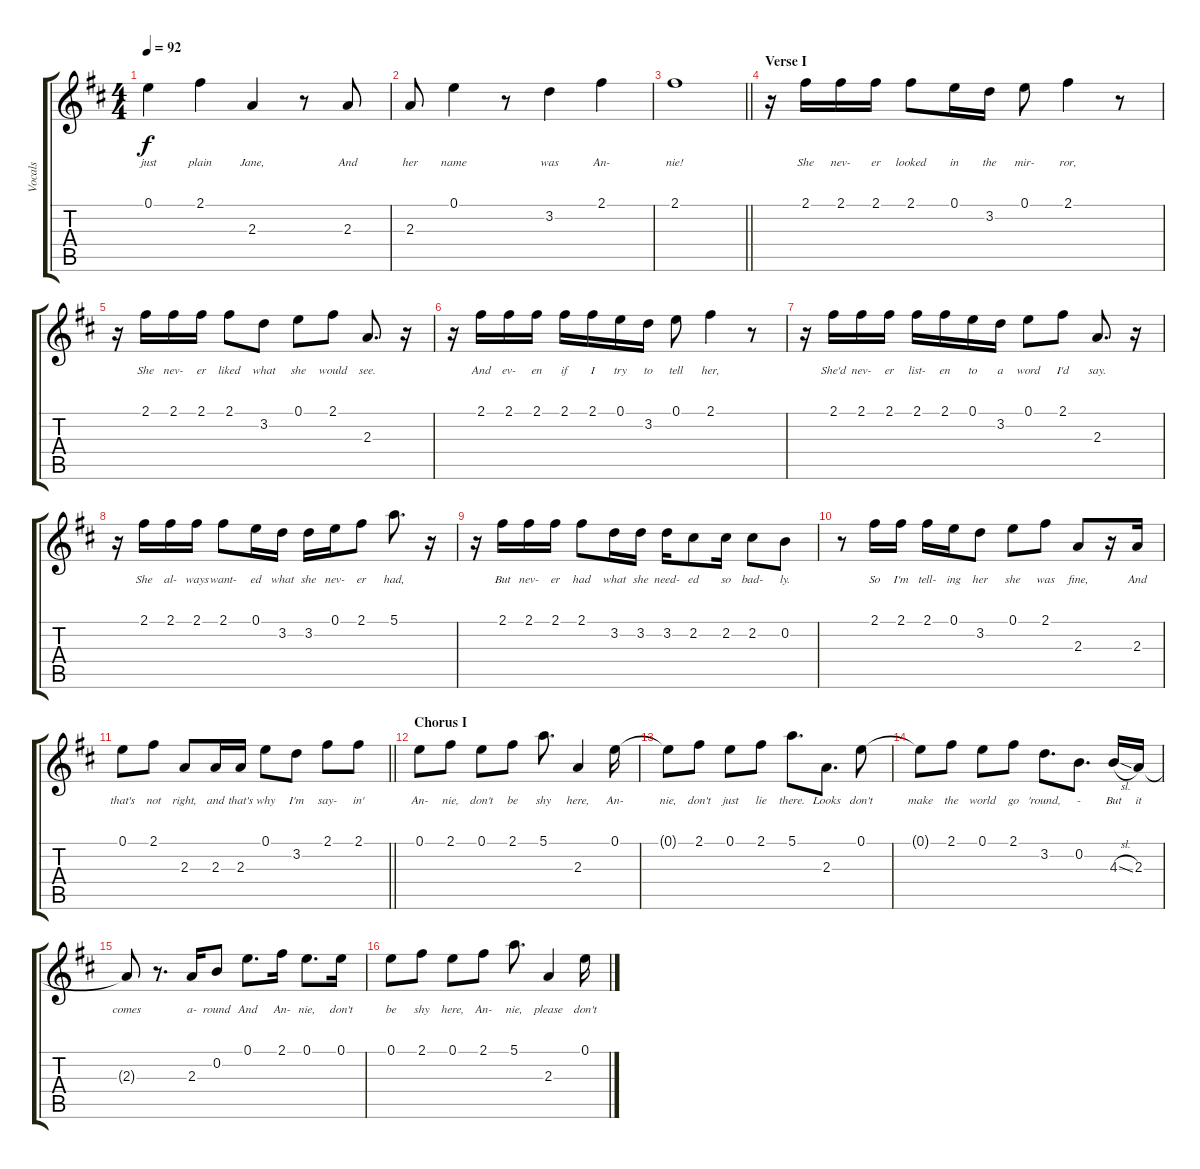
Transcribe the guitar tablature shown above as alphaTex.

\track ("Vocals" "Vocals") {instrument electricguitarclean}
\staff {score tabs}
\tuning (E4 B3 G3 D3 A2 D2) {hide}
\ts (4 4)
\tempo 92
\clef g2
\ks d
0.1.4{lyrics (0 "just") lyrics (1 "") lyrics (2 "") lyrics (3 "") lyrics (4 "") dy f} 2.1.4{lyrics (0 "plain") lyrics (1 "") lyrics (2 "") lyrics (3 "") lyrics (4 "")} 2.3.4{lyrics (0 "Jane,") lyrics (1 "") lyrics (2 "") lyrics (3 "") lyrics (4 "")} r.8 2.3.8{lyrics (0 "And") lyrics (1 "") lyrics (2 "") lyrics (3 "") lyrics (4 "")} |
2.3.8{lyrics (0 "her") lyrics (1 "") lyrics (2 "") lyrics (3 "") lyrics (4 "")} 0.1.4{lyrics (0 "name") lyrics (1 "") lyrics (2 "") lyrics (3 "") lyrics (4 "")} r.8 3.2.4{lyrics (0 "was") lyrics (1 "") lyrics (2 "") lyrics (3 "") lyrics (4 "")} 2.1.4{lyrics (0 "An-") lyrics (1 "") lyrics (2 "") lyrics (3 "") lyrics (4 "")} |
\barLineRight lightlight
2.1.1{lyrics (0 "nie!") lyrics (1 "") lyrics (2 "") lyrics (3 "") lyrics (4 "")} |
\section ("" "Verse I")
r.16 2.1.16{lyrics (0 "She") lyrics (1 "") lyrics (2 "") lyrics (3 "") lyrics (4 "")} 2.1.16{lyrics (0 "nev-") lyrics (1 "") lyrics (2 "") lyrics (3 "") lyrics (4 "")} 2.1.16{lyrics (0 "er") lyrics (1 "") lyrics (2 "") lyrics (3 "") lyrics (4 "")} 2.1.8{lyrics (0 "looked") lyrics (1 "") lyrics (2 "") lyrics (3 "") lyrics (4 "")} 0.1.16{lyrics (0 "in") lyrics (1 "") lyrics (2 "") lyrics (3 "") lyrics (4 "")} 3.2.16{lyrics (0 "the") lyrics (1 "") lyrics (2 "") lyrics (3 "") lyrics (4 "")} 0.1.8{lyrics (0 "mir-") lyrics (1 "") lyrics (2 "") lyrics (3 "") lyrics (4 "")} 2.1.4{lyrics (0 "ror,") lyrics (1 "") lyrics (2 "") lyrics (3 "") lyrics (4 "")} r.8 |
r.16 2.1.16{lyrics (0 "She") lyrics (1 "") lyrics (2 "") lyrics (3 "") lyrics (4 "")} 2.1.16{lyrics (0 "nev-") lyrics (1 "") lyrics (2 "") lyrics (3 "") lyrics (4 "")} 2.1.16{lyrics (0 "er") lyrics (1 "") lyrics (2 "") lyrics (3 "") lyrics (4 "")} 2.1.8{lyrics (0 "liked") lyrics (1 "") lyrics (2 "") lyrics (3 "") lyrics (4 "")} 3.2.8{lyrics (0 "what") lyrics (1 "") lyrics (2 "") lyrics (3 "") lyrics (4 "")} 0.1.8{lyrics (0 "she") lyrics (1 "") lyrics (2 "") lyrics (3 "") lyrics (4 "")} 2.1.8{lyrics (0 "would") lyrics (1 "") lyrics (2 "") lyrics (3 "") lyrics (4 "")} 2.3.8{d lyrics (0 "see.") lyrics (1 "") lyrics (2 "") lyrics (3 "") lyrics (4 "")} r.16 |
r.16 2.1.16{lyrics (0 "And") lyrics (1 "") lyrics (2 "") lyrics (3 "") lyrics (4 "")} 2.1.16{lyrics (0 "ev-") lyrics (1 "") lyrics (2 "") lyrics (3 "") lyrics (4 "")} 2.1.16{lyrics (0 "en") lyrics (1 "") lyrics (2 "") lyrics (3 "") lyrics (4 "")} 2.1.16{lyrics (0 "if") lyrics (1 "") lyrics (2 "") lyrics (3 "") lyrics (4 "")} 2.1.16{lyrics (0 "I") lyrics (1 "") lyrics (2 "") lyrics (3 "") lyrics (4 "")} 0.1.16{lyrics (0 "try") lyrics (1 "") lyrics (2 "") lyrics (3 "") lyrics (4 "")} 3.2.16{lyrics (0 "to") lyrics (1 "") lyrics (2 "") lyrics (3 "") lyrics (4 "")} 0.1.8{lyrics (0 "tell") lyrics (1 "") lyrics (2 "") lyrics (3 "") lyrics (4 "")} 2.1.4{lyrics (0 "her,") lyrics (1 "") lyrics (2 "") lyrics (3 "") lyrics (4 "")} r.8 |
r.16 2.1.16{lyrics (0 "She'd") lyrics (1 "") lyrics (2 "") lyrics (3 "") lyrics (4 "")} 2.1.16{lyrics (0 "nev-") lyrics (1 "") lyrics (2 "") lyrics (3 "") lyrics (4 "")} 2.1.16{lyrics (0 "er") lyrics (1 "") lyrics (2 "") lyrics (3 "") lyrics (4 "")} 2.1.16{lyrics (0 "list-") lyrics (1 "") lyrics (2 "") lyrics (3 "") lyrics (4 "")} 2.1.16{lyrics (0 "en") lyrics (1 "") lyrics (2 "") lyrics (3 "") lyrics (4 "")} 0.1.16{lyrics (0 "to") lyrics (1 "") lyrics (2 "") lyrics (3 "") lyrics (4 "")} 3.2.16{lyrics (0 "a") lyrics (1 "") lyrics (2 "") lyrics (3 "") lyrics (4 "")} 0.1.8{lyrics (0 "word") lyrics (1 "") lyrics (2 "") lyrics (3 "") lyrics (4 "")} 2.1.8{lyrics (0 "I'd") lyrics (1 "") lyrics (2 "") lyrics (3 "") lyrics (4 "")} 2.3.8{d lyrics (0 "say.") lyrics (1 "") lyrics (2 "") lyrics (3 "") lyrics (4 "")} r.16 |
r.16 2.1.16{lyrics (0 "She") lyrics (1 "") lyrics (2 "") lyrics (3 "") lyrics (4 "")} 2.1.16{lyrics (0 "al-") lyrics (1 "") lyrics (2 "") lyrics (3 "") lyrics (4 "")} 2.1.16{lyrics (0 "ways") lyrics (1 "") lyrics (2 "") lyrics (3 "") lyrics (4 "")} 2.1.8{lyrics (0 "want-") lyrics (1 "") lyrics (2 "") lyrics (3 "") lyrics (4 "")} 0.1.16{lyrics (0 "ed") lyrics (1 "") lyrics (2 "") lyrics (3 "") lyrics (4 "")} 3.2.16{lyrics (0 "what") lyrics (1 "") lyrics (2 "") lyrics (3 "") lyrics (4 "")} 3.2.16{lyrics (0 "she") lyrics (1 "") lyrics (2 "") lyrics (3 "") lyrics (4 "")} 0.1.16{lyrics (0 "nev-") lyrics (1 "") lyrics (2 "") lyrics (3 "") lyrics (4 "")} 2.1.8{lyrics (0 "er") lyrics (1 "") lyrics (2 "") lyrics (3 "") lyrics (4 "")} 5.1.8{d lyrics (0 "had,") lyrics (1 "") lyrics (2 "") lyrics (3 "") lyrics (4 "")} r.16 |
r.16 2.1.16{lyrics (0 "But") lyrics (1 "") lyrics (2 "") lyrics (3 "") lyrics (4 "")} 2.1.16{lyrics (0 "nev-") lyrics (1 "") lyrics (2 "") lyrics (3 "") lyrics (4 "")} 2.1.16{lyrics (0 "er") lyrics (1 "") lyrics (2 "") lyrics (3 "") lyrics (4 "")} 2.1.8{lyrics (0 "had") lyrics (1 "") lyrics (2 "") lyrics (3 "") lyrics (4 "")} 3.2.16{lyrics (0 "what") lyrics (1 "") lyrics (2 "") lyrics (3 "") lyrics (4 "")} 3.2.16{lyrics (0 "she") lyrics (1 "") lyrics (2 "") lyrics (3 "") lyrics (4 "")} 3.2.16{lyrics (0 "need-") lyrics (1 "") lyrics (2 "") lyrics (3 "") lyrics (4 "")} 2.2.8{lyrics (0 "ed") lyrics (1 "") lyrics (2 "") lyrics (3 "") lyrics (4 "")} 2.2.16{lyrics (0 "so") lyrics (1 "") lyrics (2 "") lyrics (3 "") lyrics (4 "")} 2.2.8{lyrics (0 "bad-") lyrics (1 "") lyrics (2 "") lyrics (3 "") lyrics (4 "")} 0.2.8{lyrics (0 "ly.") lyrics (1 "") lyrics (2 "") lyrics (3 "") lyrics (4 "")} |
r.8 2.1.16{lyrics (0 "So") lyrics (1 "") lyrics (2 "") lyrics (3 "") lyrics (4 "")} 2.1.16{lyrics (0 "I'm") lyrics (1 "") lyrics (2 "") lyrics (3 "") lyrics (4 "")} 2.1.16{lyrics (0 "tell-") lyrics (1 "") lyrics (2 "") lyrics (3 "") lyrics (4 "")} 0.1.16{lyrics (0 "ing") lyrics (1 "") lyrics (2 "") lyrics (3 "") lyrics (4 "")} 3.2.8{lyrics (0 "her") lyrics (1 "") lyrics (2 "") lyrics (3 "") lyrics (4 "")} 0.1.8{lyrics (0 "she") lyrics (1 "") lyrics (2 "") lyrics (3 "") lyrics (4 "")} 2.1.8{lyrics (0 "was") lyrics (1 "") lyrics (2 "") lyrics (3 "") lyrics (4 "")} 2.3.8{lyrics (0 "fine,") lyrics (1 "") lyrics (2 "") lyrics (3 "") lyrics (4 "")} r.16 2.3.16{lyrics (0 "And") lyrics (1 "") lyrics (2 "") lyrics (3 "") lyrics (4 "")} |
\barLineRight lightlight
0.1.8{lyrics (0 "that's") lyrics (1 "") lyrics (2 "") lyrics (3 "") lyrics (4 "")} 2.1.8{lyrics (0 "not") lyrics (1 "") lyrics (2 "") lyrics (3 "") lyrics (4 "")} 2.3.8{lyrics (0 "right,") lyrics (1 "") lyrics (2 "") lyrics (3 "") lyrics (4 "")} 2.3.16{lyrics (0 "and") lyrics (1 "") lyrics (2 "") lyrics (3 "") lyrics (4 "")} 2.3.16{lyrics (0 "that's") lyrics (1 "") lyrics (2 "") lyrics (3 "") lyrics (4 "")} 0.1.8{lyrics (0 "why") lyrics (1 "") lyrics (2 "") lyrics (3 "") lyrics (4 "")} 3.2.8{lyrics (0 "I'm") lyrics (1 "") lyrics (2 "") lyrics (3 "") lyrics (4 "")} 2.1.8{lyrics (0 "say-") lyrics (1 "") lyrics (2 "") lyrics (3 "") lyrics (4 "")} 2.1.8{lyrics (0 "in'") lyrics (1 "") lyrics (2 "") lyrics (3 "") lyrics (4 "")} |
\section ("" "Chorus I")
0.1.8{lyrics (0 "An-") lyrics (1 "") lyrics (2 "") lyrics (3 "") lyrics (4 "")} 2.1.8{lyrics (0 "nie,") lyrics (1 "") lyrics (2 "") lyrics (3 "") lyrics (4 "")} 0.1.8{lyrics (0 "don't") lyrics (1 "") lyrics (2 "") lyrics (3 "") lyrics (4 "")} 2.1.8{lyrics (0 "be") lyrics (1 "") lyrics (2 "") lyrics (3 "") lyrics (4 "")} 5.1.8{d lyrics (0 "shy") lyrics (1 "") lyrics (2 "") lyrics (3 "") lyrics (4 "")} 2.3.4{lyrics (0 "here,") lyrics (1 "") lyrics (2 "") lyrics (3 "") lyrics (4 "")} 0.1.16{lyrics (0 "An-") lyrics (1 "") lyrics (2 "") lyrics (3 "") lyrics (4 "")} |
0.1{t}.8{lyrics (0 "nie,") lyrics (1 "") lyrics (2 "") lyrics (3 "") lyrics (4 "")} 2.1.8{lyrics (0 "don't") lyrics (1 "") lyrics (2 "") lyrics (3 "") lyrics (4 "")} 0.1.8{lyrics (0 "just") lyrics (1 "") lyrics (2 "") lyrics (3 "") lyrics (4 "")} 2.1.8{lyrics (0 "lie") lyrics (1 "") lyrics (2 "") lyrics (3 "") lyrics (4 "")} 5.1.8{d lyrics (0 "there.") lyrics (1 "") lyrics (2 "") lyrics (3 "") lyrics (4 "")} 2.3.8{d lyrics (0 "Looks") lyrics (1 "") lyrics (2 "") lyrics (3 "") lyrics (4 "")} 0.1.8{lyrics (0 "don't") lyrics (1 "") lyrics (2 "") lyrics (3 "") lyrics (4 "")} |
0.1{t}.8{lyrics (0 "make") lyrics (1 "") lyrics (2 "") lyrics (3 "") lyrics (4 "")} 2.1.8{lyrics (0 "the") lyrics (1 "") lyrics (2 "") lyrics (3 "") lyrics (4 "")} 0.1.8{lyrics (0 "world") lyrics (1 "") lyrics (2 "") lyrics (3 "") lyrics (4 "")} 2.1.8{lyrics (0 "go") lyrics (1 "") lyrics (2 "") lyrics (3 "") lyrics (4 "")} 3.2.8{d lyrics (0 "'round,") lyrics (1 "") lyrics (2 "") lyrics (3 "") lyrics (4 "")} 0.2.8{d lyrics (0 "-") lyrics (1 "") lyrics (2 "") lyrics (3 "") lyrics (4 "")} 4.3{sl}.16{lyrics (0 "But") lyrics (1 "") lyrics (2 "") lyrics (3 "") lyrics (4 "")} 2.3.16{lyrics (0 "it") lyrics (1 "") lyrics (2 "") lyrics (3 "") lyrics (4 "")} |
2.3{t}.8{lyrics (0 "comes") lyrics (1 "") lyrics (2 "") lyrics (3 "") lyrics (4 "")} r.8{d} 2.3.16{lyrics (0 "a-") lyrics (1 "") lyrics (2 "") lyrics (3 "") lyrics (4 "")} 0.2.8{lyrics (0 "round") lyrics (1 "") lyrics (2 "") lyrics (3 "") lyrics (4 "")} 0.1.8{d lyrics (0 "And") lyrics (1 "") lyrics (2 "") lyrics (3 "") lyrics (4 "")} 2.1.16{lyrics (0 "An-") lyrics (1 "") lyrics (2 "") lyrics (3 "") lyrics (4 "")} 0.1.8{d lyrics (0 "nie,") lyrics (1 "") lyrics (2 "") lyrics (3 "") lyrics (4 "")} 0.1.16{lyrics (0 "don't") lyrics (1 "") lyrics (2 "") lyrics (3 "") lyrics (4 "")} |
0.1.8{lyrics (0 "be") lyrics (1 "") lyrics (2 "") lyrics (3 "") lyrics (4 "")} 2.1.8{lyrics (0 "shy") lyrics (1 "") lyrics (2 "") lyrics (3 "") lyrics (4 "")} 0.1.8{lyrics (0 "here,") lyrics (1 "") lyrics (2 "") lyrics (3 "") lyrics (4 "")} 2.1.8{lyrics (0 "An-") lyrics (1 "") lyrics (2 "") lyrics (3 "") lyrics (4 "")} 5.1.8{d lyrics (0 "nie,") lyrics (1 "") lyrics (2 "") lyrics (3 "") lyrics (4 "")} 2.3.4{lyrics (0 "please") lyrics (1 "") lyrics (2 "") lyrics (3 "") lyrics (4 "")} 0.1.16{lyrics (0 "don't") lyrics (1 "") lyrics (2 "") lyrics (3 "") lyrics (4 "")}
